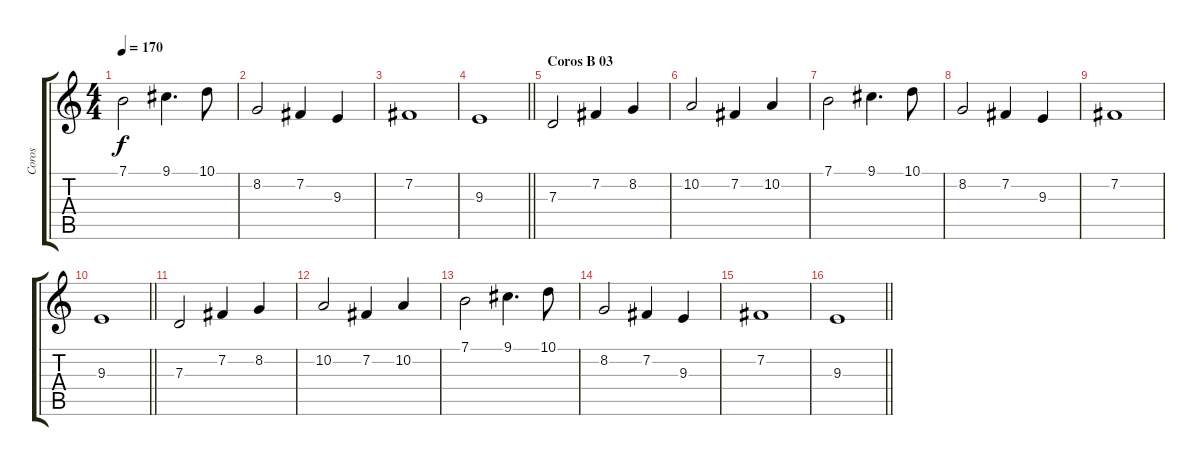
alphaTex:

\track ("Coros" "Coros") {instrument synthvoice}
\staff {score tabs}
\tuning (E4 B3 G3 D3 A2 E2) {hide}
\ts (4 4)
\tempo 170
\clef g2
\ks c
7.1.2{dy f} 9.1.4{d} 10.1.8 |
8.2.2 7.2.4 9.3.4 |
7.2.1 |
\barLineRight lightlight
9.3.1 |
\section ("" "Coros B 03")
7.3.2 7.2.4 8.2.4 |
10.2.2 7.2.4 10.2.4 |
7.1.2 9.1.4{d} 10.1.8 |
8.2.2 7.2.4 9.3.4 |
7.2.1 |
\barLineRight lightlight
9.3.1 |
7.3.2 7.2.4 8.2.4 |
10.2.2 7.2.4 10.2.4 |
7.1.2 9.1.4{d} 10.1.8 |
8.2.2 7.2.4 9.3.4 |
7.2.1 |
\barLineRight lightlight
9.3.1
